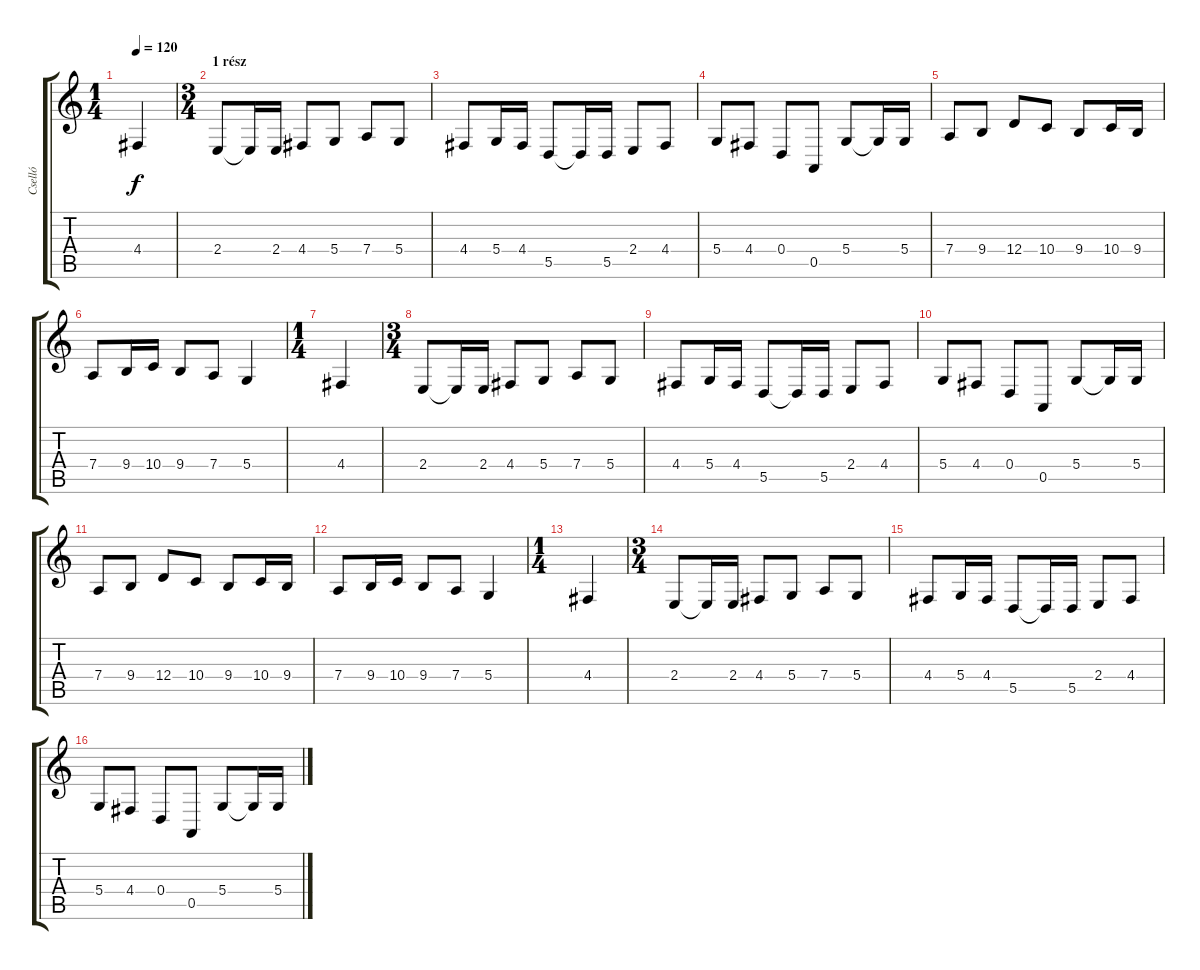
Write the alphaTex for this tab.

\track ("Cselló" "Cselló") {instrument cello}
\staff {score tabs}
\tuning (E4 B3 G3 D3 A2 E2) {hide}
\ts (1 4)
\tempo 120
\clef g2
\ks c
4.4.4{dy f} |
\ts (3 4)
\section ("" "1 rész")
2.4.8 2.4{t}.16 2.4.16 4.4.8 5.4.8 7.4.8 5.4.8 |
4.4.8 5.4.16 4.4.16 5.5.8 5.5{t}.16 5.5.16 2.4.8 4.4.8 |
5.4.8 4.4.8 0.4.8 0.5.8 5.4.8 5.4{t}.16 5.4.16 |
7.4.8 9.4.8 12.4.8 10.4.8 9.4.8 10.4.16 9.4.16 |
7.4.8 9.4.16 10.4.16 9.4.8 7.4.8 5.4.4 |
\ts (1 4)
4.4.4 |
\ts (3 4)
2.4.8 2.4{t}.16 2.4.16 4.4.8 5.4.8 7.4.8 5.4.8 |
4.4.8 5.4.16 4.4.16 5.5.8 5.5{t}.16 5.5.16 2.4.8 4.4.8 |
5.4.8 4.4.8 0.4.8 0.5.8 5.4.8 5.4{t}.16 5.4.16 |
7.4.8 9.4.8 12.4.8 10.4.8 9.4.8 10.4.16 9.4.16 |
7.4.8 9.4.16 10.4.16 9.4.8 7.4.8 5.4.4 |
\ts (1 4)
4.4.4 |
\ts (3 4)
2.4.8 2.4{t}.16 2.4.16 4.4.8 5.4.8 7.4.8 5.4.8 |
4.4.8 5.4.16 4.4.16 5.5.8 5.5{t}.16 5.5.16 2.4.8 4.4.8 |
5.4.8 4.4.8 0.4.8 0.5.8 5.4.8 5.4{t}.16 5.4.16
